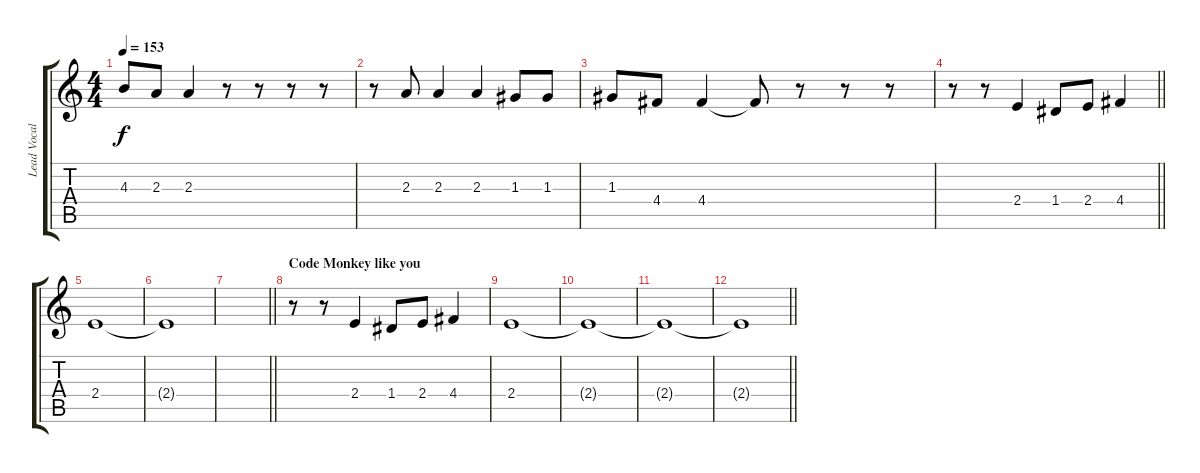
\track ("Lead Vocals" "Lead Vocal") {instrument acousticguitarnylon}
\staff {score tabs}
\tuning (E4 B3 G3 D3 A2 E2) {hide}
\ts (4 4)
\tempo 153
\clef g2
\ks c
4.3.8{dy f} 2.3.8 2.3.4 r.8 r.8 r.8 r.8 |
r.8 2.3.8 2.3.4 2.3.4 1.3.8 1.3.8 |
1.3.8 4.4.8 4.4.4 4.4{t}.8 r.8 r.8 r.8 |
\barLineRight lightlight
r.8 r.8 2.4.4 1.4.8 2.4.8 4.4.4 |
2.4.1 |
2.4{t}.1 |
\barLineRight lightlight
|
\section ("" "Code Monkey like you")
r.8 r.8 2.4.4 1.4.8 2.4.8 4.4.4 |
2.4.1 |
2.4{t}.1 |
2.4{t}.1 |
\barLineRight lightlight
2.4{t}.1
